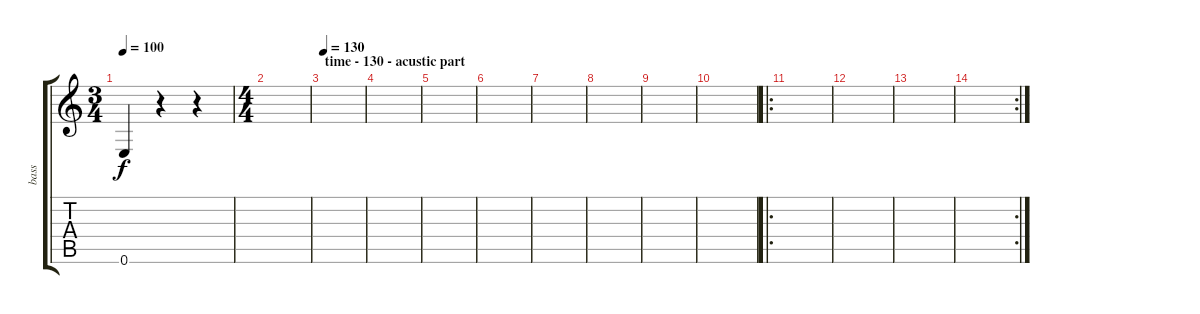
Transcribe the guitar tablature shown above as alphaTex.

\track ("bass" "bass") {instrument electricbassfinger}
\staff {score tabs}
\tuning (E4 B3 G3 D3 A2 E2) {hide}
\ts (3 4)
\tempo 100
\clef g2
\ks c
0.6.4{dy f} r.4 r.4 |
\ts (4 4)
|
\section ("" "time - 130 - acustic part")
\tempo 130
|
|
|
|
|
|
|
|
\ro
|
|
|
\rc 2
